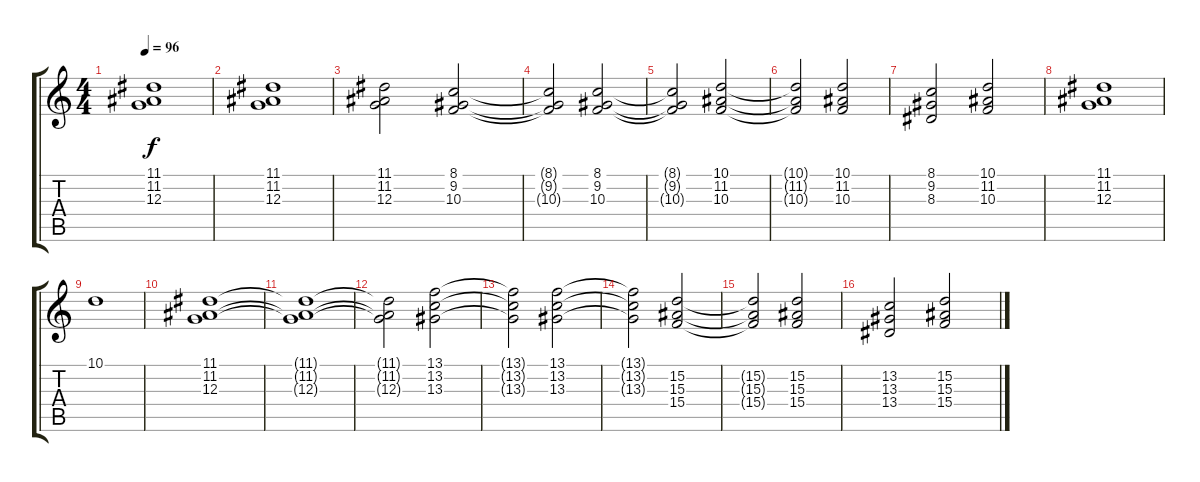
\track "" {instrument stringensemble1}
\staff {score tabs}
\tuning (E4 B3 G3 D3 A2 E2) {hide}
\ts (4 4)
\tempo 96
\clef g2
\ks c
(11.1 11.2 12.3).1{dy f instrument stringensemble1} |
(11.1 11.2 12.3).1 |
(11.1 11.2 12.3).2 (8.1 9.2 10.3).2 |
(8.1{t} 9.2{t} 10.3{t}).2 (8.1 9.2 10.3).2 |
(8.1{t} 9.2{t} 10.3{t}).2 (10.1 11.2 10.3).2 |
(10.1{t} 11.2{t} 10.3{t}).2 (10.1 11.2 10.3).2 |
(8.1 9.2 8.3).2 (10.1 11.2 10.3).2 |
(11.1 11.2 12.3).1 |
10.1.1 |
(11.1 11.2 12.3).1 |
(11.1{t} 11.2{t} 12.3{t}).1 |
(11.1{t} 11.2{t} 12.3{t}).2 (13.1 13.2 13.3).2 |
(13.1{t} 13.2{t} 13.3{t}).2 (13.1 13.2 13.3).2 |
(13.1{t} 13.2{t} 13.3{t}).2 (15.2 15.3 15.4).2 |
(15.2{t} 15.3{t} 15.4{t}).2 (15.2 15.3 15.4).2 |
(13.2 13.3 13.4).2 (15.2 15.3 15.4).2
